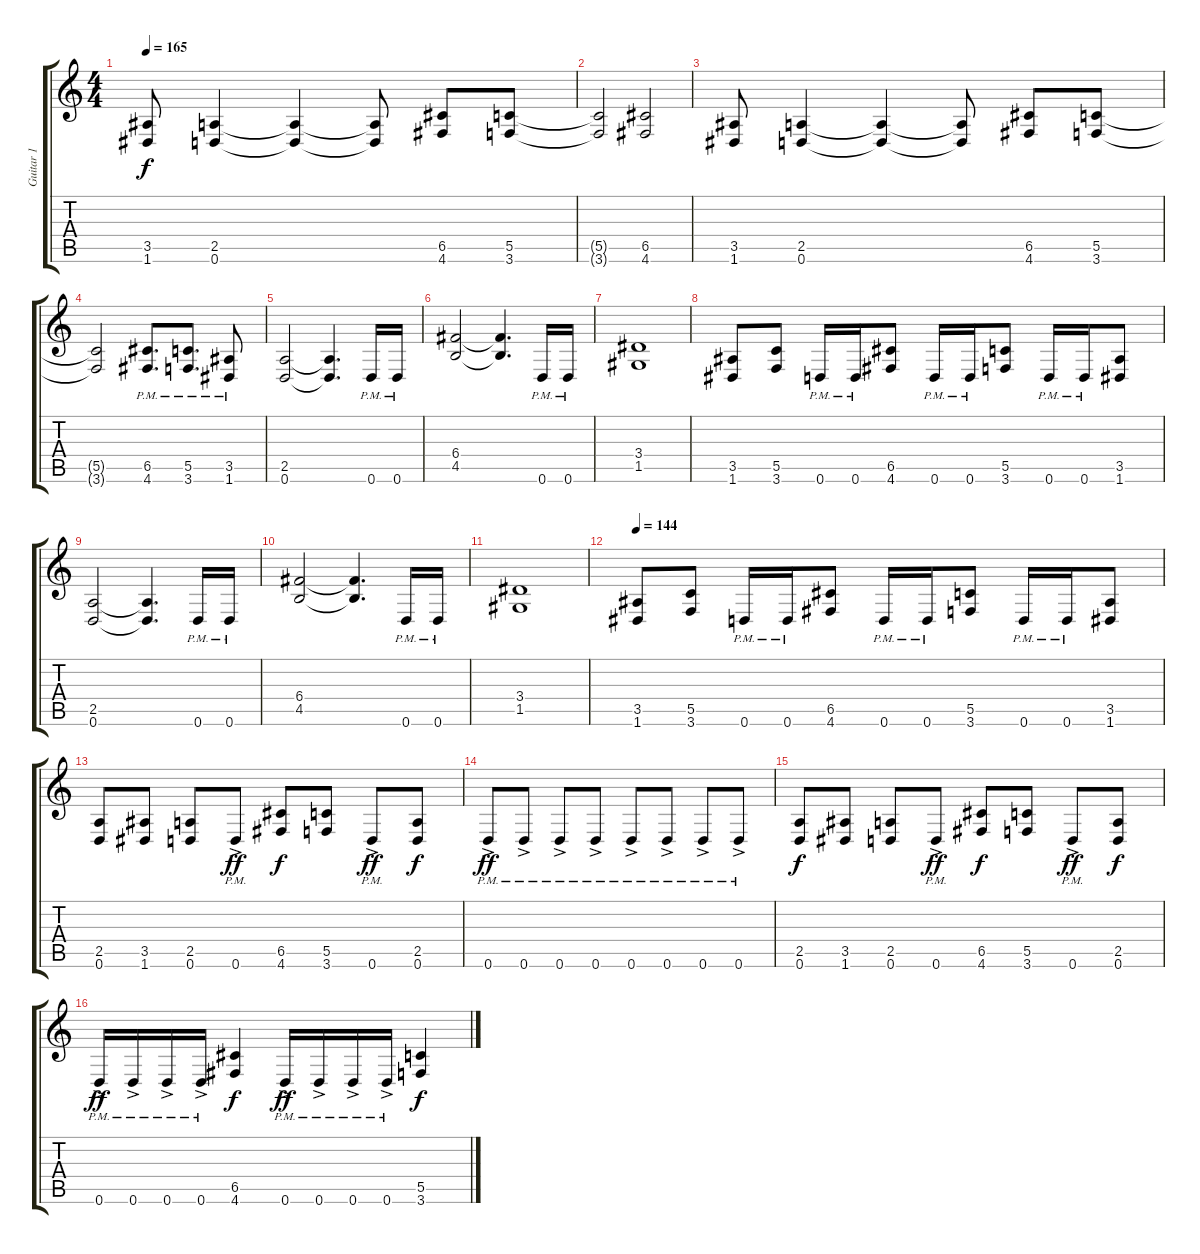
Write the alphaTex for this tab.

\track ("Guitar 1" "Guitar 1") {instrument distortionguitar}
\staff {score tabs}
\tuning (D4 A3 F3 C3 G2 D2) {hide}
\ts (4 4)
\tempo 165
\clef g2
\ks c
(3.5 1.6).8{dy f} (2.5 0.6).4 (2.5{t} 0.6{t}).4 (2.5{t} 0.6{t}).8 (6.5 4.6).8 (5.5 3.6).8 |
(5.5{t} 3.6{t}).2 (6.5 4.6).2 |
(3.5 1.6).8 (2.5 0.6).4 (2.5{t} 0.6{t}).4 (2.5{t} 0.6{t}).8 (6.5 4.6).8 (5.5 3.6).8 |
(5.5{t} 3.6{t}).2 (6.5{pm} 4.6{pm}).8{d} (5.5{pm} 3.6{pm}).8{d} (3.5{pm} 1.6{pm}).8 |
(2.5 0.6).2 (2.5{t} 0.6{t}).4{d} 0.6{pm}.16 0.6{pm}.16 |
(6.4 4.5).2 (6.4{t} 4.5{t}).4{d} 0.6{pm}.16 0.6{pm}.16 |
(3.4 1.5).1 |
(3.5 1.6).8 (5.5 3.6).8 0.6{pm}.16 0.6{pm}.16 (6.5 4.6).8 0.6{pm}.16 0.6{pm}.16 (5.5 3.6).8 0.6{pm}.16 0.6{pm}.16 (3.5 1.6).8 |
(2.5 0.6).2 (2.5{t} 0.6{t}).4{d} 0.6{pm}.16 0.6{pm}.16 |
(6.4 4.5).2 (6.4{t} 4.5{t}).4{d} 0.6{pm}.16 0.6{pm}.16 |
(3.4 1.5).1 |
\tempo 144
(3.5 1.6).8 (5.5 3.6).8 0.6{pm}.16 0.6{pm}.16 (6.5 4.6).8 0.6{pm}.16 0.6{pm}.16 (5.5 3.6).8 0.6{pm}.16 0.6{pm}.16 (3.5 1.6).8 |
(2.5 0.6).8 (3.5 1.6).8 (2.5 0.6).8 0.6{ac pm}.8{dy ff} (6.5 4.6).8{dy f} (5.5 3.6).8 0.6{ac pm}.8{dy ff} (2.5 0.6).8{dy f} |
0.6{ac pm}.8{dy ff} 0.6{ac pm}.8 0.6{ac pm}.8 0.6{ac pm}.8 0.6{ac pm}.8 0.6{ac pm}.8 0.6{ac pm}.8 0.6{ac pm}.8 |
(2.5 0.6).8{dy f} (3.5 1.6).8 (2.5 0.6).8 0.6{ac pm}.8{dy ff} (6.5 4.6).8{dy f} (5.5 3.6).8 0.6{ac pm}.8{dy ff} (2.5 0.6).8{dy f} |
0.6{ac pm}.16{dy ff} 0.6{ac pm}.16 0.6{ac pm}.16 0.6{ac pm}.16 (6.5 4.6).4{dy f} 0.6{ac pm}.16{dy ff} 0.6{ac pm}.16 0.6{ac pm}.16 0.6{ac pm}.16 (5.5 3.6).4{dy f}
